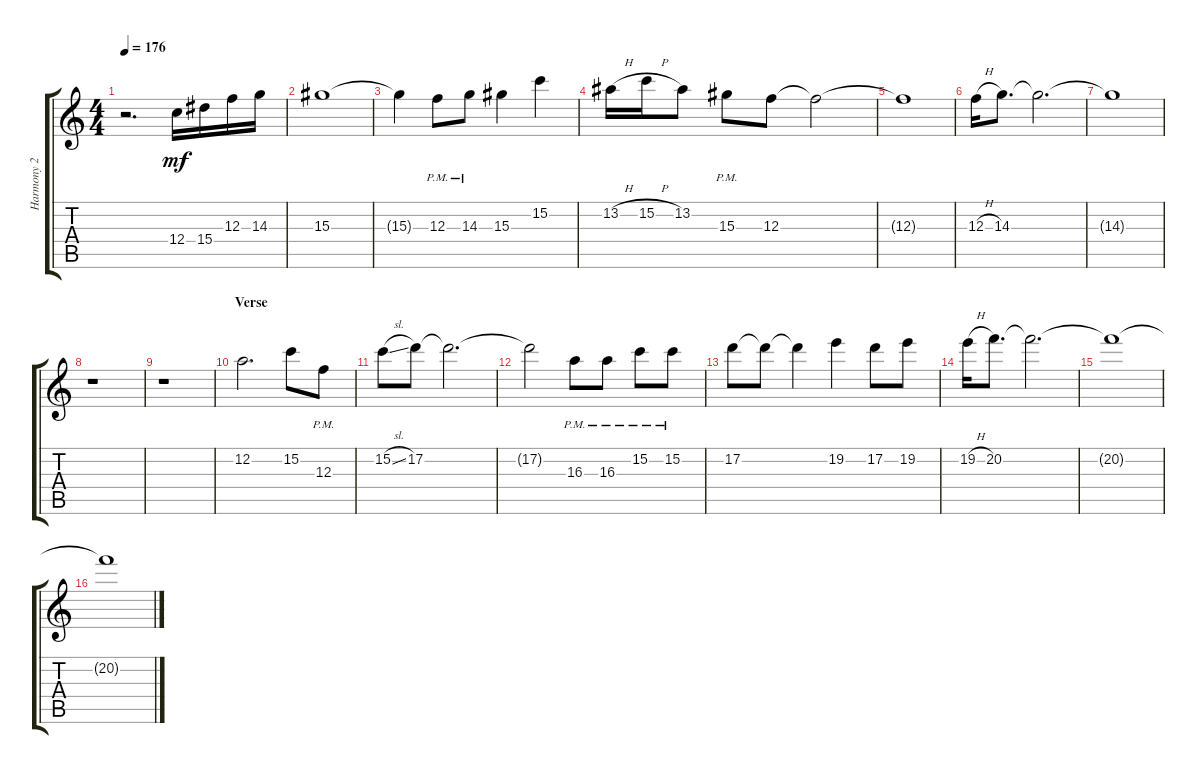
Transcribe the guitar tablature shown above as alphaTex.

\track ("Harmony 2" "Harmony 2") {instrument overdrivenguitar}
\staff {score tabs}
\tuning (D4 A3 F3 C3 G2 C2) {hide}
\ts (4 4)
\tempo 176
\clef g2
\ks aminor
r.2{d dy mf} 12.4.16 15.4.16 12.3.16 14.3.16 |
15.3.1 |
15.3{t}.4 12.3{pm}.8 14.3{pm}.8 15.3.4 15.2.4 |
13.2{h}.16 15.2{h}.16 13.2.8 15.3{pm}.8 12.3.8 12.3{t}.2 |
12.3{t}.1 |
12.3{h}.16 14.3.8{d} 14.3{t}.2{d} |
14.3{t}.1 |
r.1 |
r.1 |
\section ("" "Verse")
12.2.2{d} 15.2.8 12.3{pm}.8 |
15.2{sl}.8 17.2.8 17.2{t}.2{d} |
17.2{t}.2 16.3{pm}.8 16.3{pm}.8 15.2{pm}.8 15.2{pm}.8 |
17.2.8 17.2{t}.8 17.2{t}.4 19.2.4 17.2.8 19.2.8 |
19.2{h}.16 20.2.8{d} 20.2{t}.2{d} |
20.2{t}.1 |
20.2{t}.1
